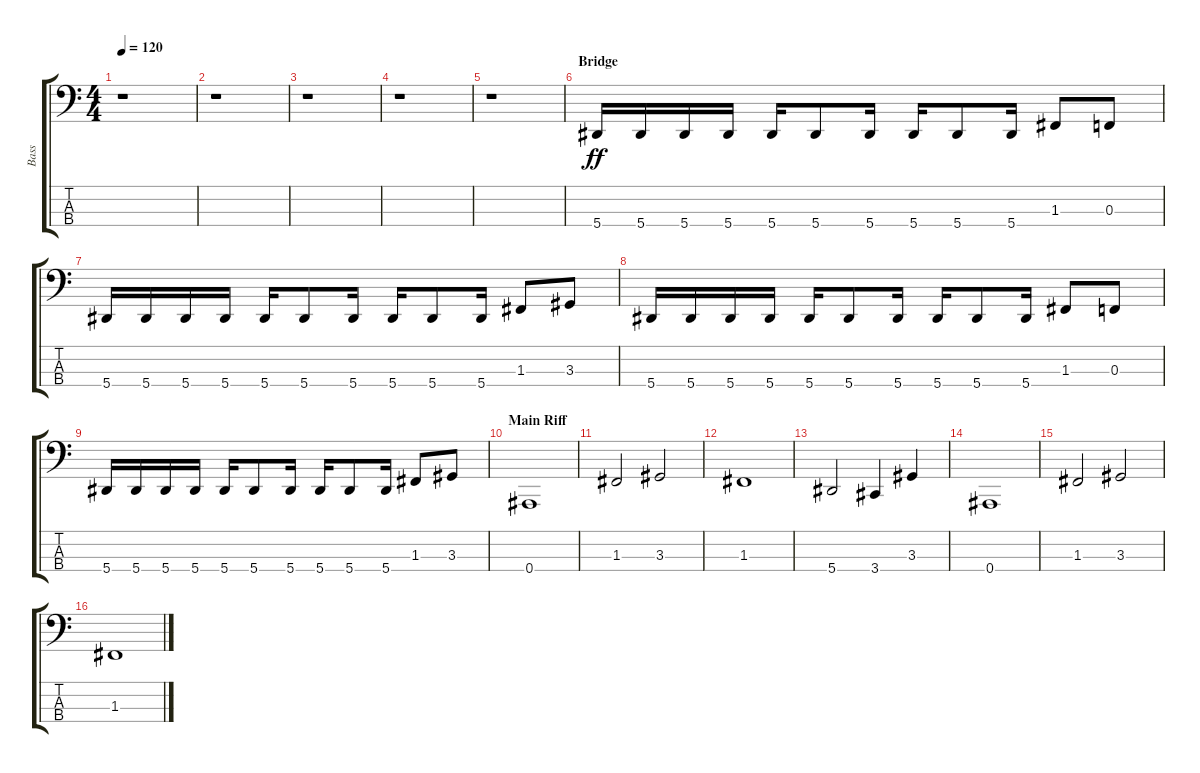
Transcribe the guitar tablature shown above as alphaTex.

\track ("Bass" "Bass") {instrument electricbassfinger}
\staff {score tabs}
\tuning (Eb2 Bb1 F1 Bb0) {hide}
\ts (4 4)
\tempo 120
\clef f4
\ks c
r.1{dy ff} |
r.1 |
r.1 |
r.1 |
r.1 |
\section ("" "Bridge")
5.4.16 5.4.16 5.4.16 5.4.16 5.4.16 5.4.8 5.4.16 5.4.16 5.4.8 5.4.16 1.3.8 0.3.8 |
5.4.16 5.4.16 5.4.16 5.4.16 5.4.16 5.4.8 5.4.16 5.4.16 5.4.8 5.4.16 1.3.8 3.3.8 |
5.4.16 5.4.16 5.4.16 5.4.16 5.4.16 5.4.8 5.4.16 5.4.16 5.4.8 5.4.16 1.3.8 0.3.8 |
5.4.16 5.4.16 5.4.16 5.4.16 5.4.16 5.4.8 5.4.16 5.4.16 5.4.8 5.4.16 1.3.8 3.3.8 |
\section ("" "Main Riff")
0.4.1 |
1.3.2 3.3.2 |
1.3.1 |
5.4.2 3.4.4 3.3.4 |
0.4.1 |
1.3.2 3.3.2 |
1.3.1
